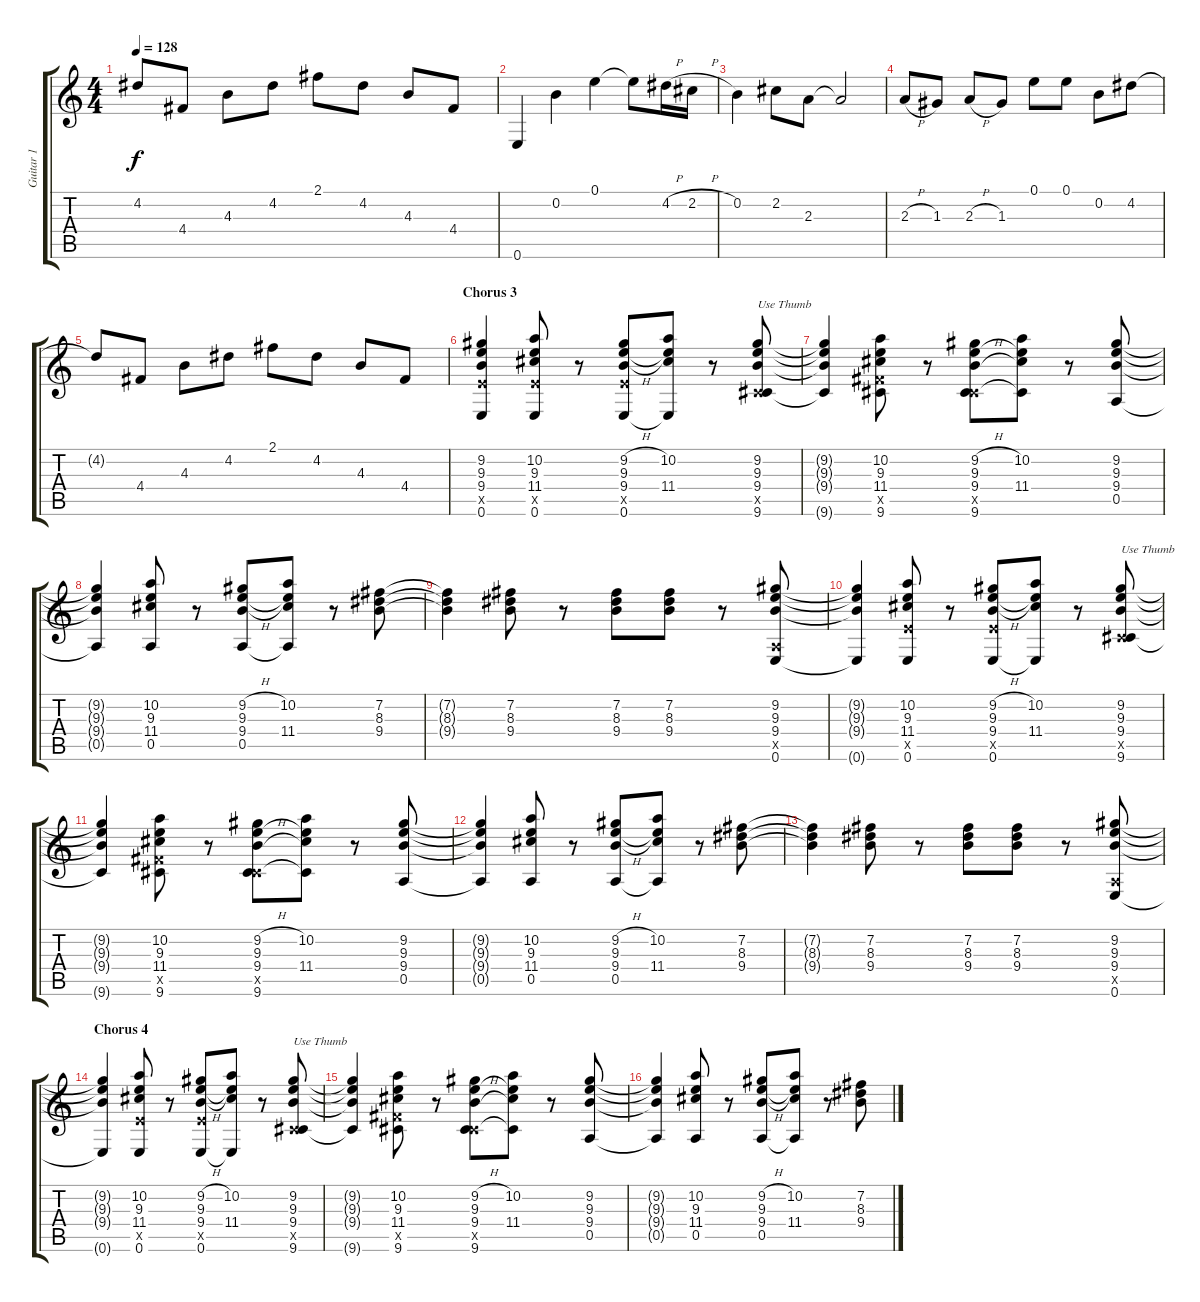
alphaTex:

\track ("Guitar 1" "Guitar 1") {instrument overdrivenguitar}
\staff {score tabs}
\tuning (E4 B3 G3 D3 A2 E2) {hide}
\ts (4 4)
\tempo 128
\clef g2
\ks c
4.2{t}.8{dy f} 4.4.8 4.3.8 4.2.8 2.1.8 4.2.8 4.3.8 4.4.8 |
0.6.4 0.2.4 0.1.4 0.1{t}.8 4.2{h}.16 2.2{h}.16 |
0.2.4 2.2.8 2.3.8 2.3{t}.2 |
2.3{h}.8 1.3.8 2.3{h}.8 1.3.8 0.1.8 0.1.8 0.2.8 4.2.8 |
4.2{t}.8 4.4.8 4.3.8 4.2.8 2.1.8 4.2.8 4.3.8 4.4.8 |
\section ("" "Chorus 3")
(9.2 9.3 9.4 7.5{x} 0.6).4 (10.2 9.3 11.4 7.5{x} 0.6).8 r.8 (9.2{h} 9.3 9.4{h} 7.5{x} 0.6).8 (10.2 9.3{t} 11.4 0.6{t}).8 r.8 (9.2 9.3 9.4 4.5{x} 9.6).8{txt "Use Thumb"} |
(9.2{t} 9.3{t} 9.4{t} 9.6{t}).4 (10.2 9.3 11.4 9.5{x} 9.6).8 r.8 (9.2{h} 9.3 9.4{h} 4.5{x} 9.6).8 (10.2 9.3{t} 11.4 9.6{t}).8 r.8 (9.2 9.3 9.4 0.5).8 |
(9.2{t} 9.3{t} 9.4{t} 0.5{t}).4 (10.2 9.3 11.4 0.5).8 r.8 (9.2{h} 9.3 9.4{h} 0.5).8 (10.2 9.3{t} 11.4 0.5{t}).8 r.8 (7.2 8.3 9.4).8 |
(7.2{t} 8.3{t} 9.4{t}).4 (7.2 8.3 9.4).8 r.8 (7.2 8.3 9.4).8 (7.2 8.3 9.4).8 r.8 (9.2 9.3 9.4 0.5{x} 0.6).8 |
(9.2{t} 9.3{t} 9.4{t} 0.6{t}).4 (10.2 9.3 11.4 7.5{x} 0.6).8 r.8 (9.2{h} 9.3 9.4{h} 7.5{x} 0.6).8 (10.2 9.3{t} 11.4 0.6{t}).8 r.8 (9.2 9.3 9.4 4.5{x} 9.6).8{txt "Use Thumb"} |
(9.2{t} 9.3{t} 9.4{t} 9.6{t}).4 (10.2 9.3 11.4 9.5{x} 9.6).8 r.8 (9.2{h} 9.3 9.4{h} 4.5{x} 9.6).8 (10.2 9.3{t} 11.4 9.6{t}).8 r.8 (9.2 9.3 9.4 0.5).8 |
(9.2{t} 9.3{t} 9.4{t} 0.5{t}).4 (10.2 9.3 11.4 0.5).8 r.8 (9.2{h} 9.3 9.4{h} 0.5).8 (10.2 9.3{t} 11.4 0.5{t}).8 r.8 (7.2 8.3 9.4).8 |
(7.2{t} 8.3{t} 9.4{t}).4 (7.2 8.3 9.4).8 r.8 (7.2 8.3 9.4).8 (7.2 8.3 9.4).8 r.8 (9.2 9.3 9.4 0.5{x} 0.6).8 |
\section ("" "Chorus 4")
(9.2{t} 9.3{t} 9.4{t} 0.6{t}).4 (10.2 9.3 11.4 7.5{x} 0.6).8 r.8 (9.2{h} 9.3 9.4{h} 7.5{x} 0.6).8 (10.2 9.3{t} 11.4 0.6{t}).8 r.8 (9.2 9.3 9.4 4.5{x} 9.6).8{txt "Use Thumb"} |
(9.2{t} 9.3{t} 9.4{t} 9.6{t}).4 (10.2 9.3 11.4 9.5{x} 9.6).8 r.8 (9.2{h} 9.3 9.4{h} 4.5{x} 9.6).8 (10.2 9.3{t} 11.4 9.6{t}).8 r.8 (9.2 9.3 9.4 0.5).8 |
(9.2{t} 9.3{t} 9.4{t} 0.5{t}).4 (10.2 9.3 11.4 0.5).8 r.8 (9.2{h} 9.3 9.4{h} 0.5).8 (10.2 9.3{t} 11.4 0.5{t}).8 r.8 (7.2 8.3 9.4).8
